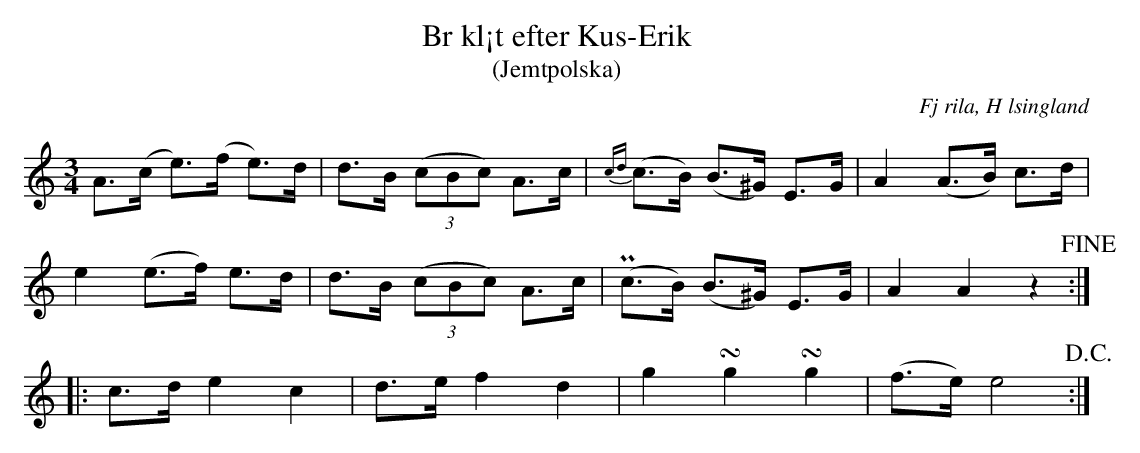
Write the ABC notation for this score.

X:1
T: Br kl¡t efter Kus-Erik
T: (Jemtpolska)
O: Fj rila, H lsingland
M: 3/4
L: 1/8
K: Am
A>(c e>)(f e)>d | d>B ((3cBc) A>c | {cd}(c>B) (B>^G)   E>G      | A2    (A>B) c>d  |
e2   (e>f) e>d  | d>B ((3cBc) A>c | (Pc>B)    (B>^G)   E>G      | A2    A2    z2  !fine! ::
K: C
c>d  e2    c2   | d>e f2      d2  | g2        !turn!g2 !turn!g2 | (f>e) e4 !D.C.!       :|
